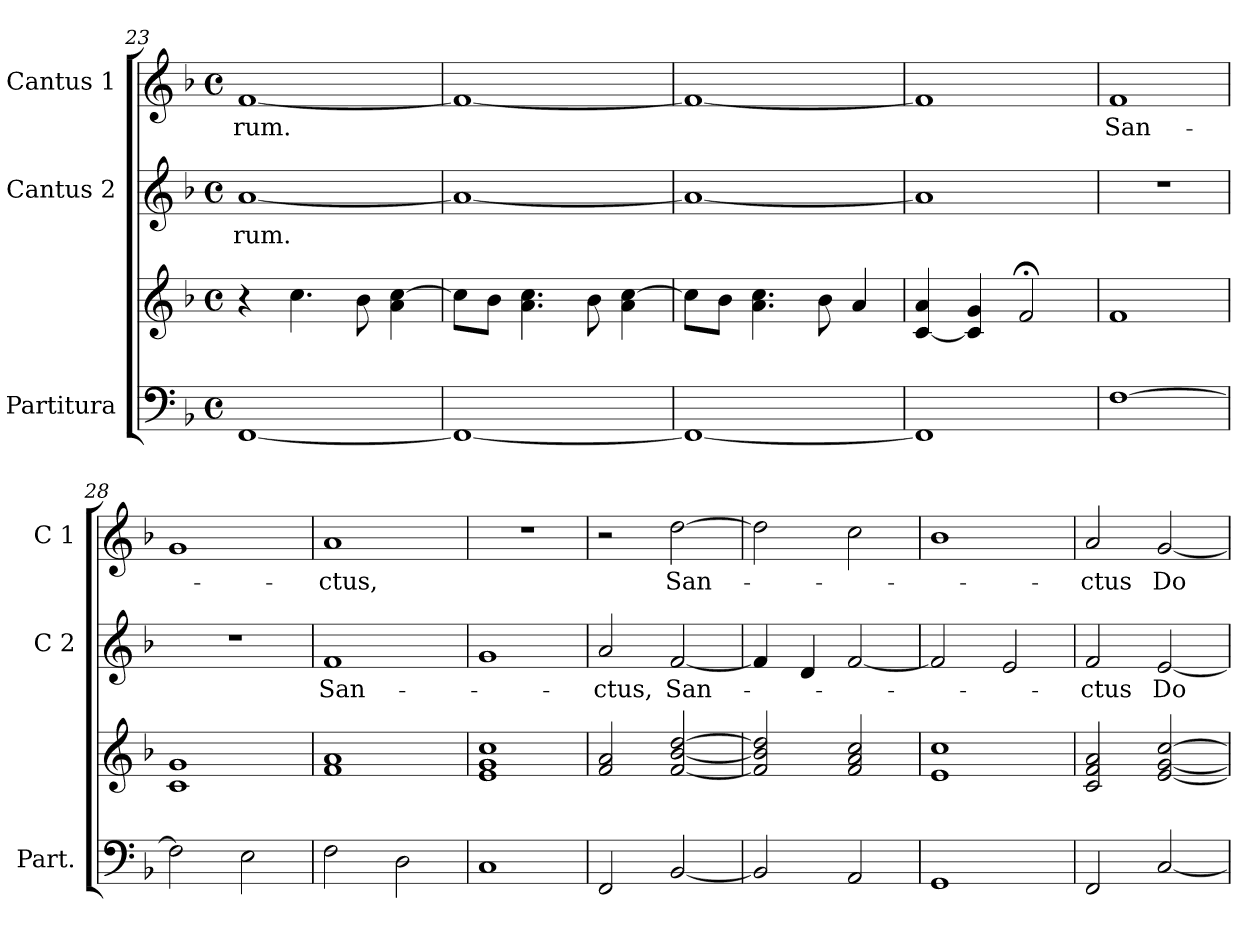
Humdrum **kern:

**kern	**kern	**kern	**text	**kern	**text
*part3	*part3	*part2	*part2	*part1	*part1
*staff4	*staff3	*staff2	*staff2	*staff1	*staff1
*I"Partitura	*	*I"Cantus 2	*	*I"Cantus 1	*
*I'Part.	*	*I'C 2	*	*I'C 1	*
!!LO:PB:g=z
*clefF4	*clefG2	*clefG2	*	*clefG2	*
*k[b-]	*k[b-]	*k[b-]	*	*k[b-]	*
*F:	*F:	*F:	*	*F:	*
*M4/4	*M4/4	*M4/4	*	*M4/4	*
*met(c)	*met(c)	*met(c)	*	*met(c)	*
=23	=23	=23	=23	=23	=23
!	!	!	!LO:LY:b	!	!
!	!	!	!	!	!LO:LY:b
[1FF	4r	[1a	-rum.	[1f	-rum.
.	4.cc!\	.	.	.	.
.	8b-!\	.	.	.	.
.	4a!\ [4cc!\	.	.	.	.
=24	=24	=24	=24	=24	=24
1FF_	8cc!\L]	1a_	.	1f_	.
.	8b-\J	.	.	.	.
.	4.a!\ 4.cc!\	.	.	.	.
.	8b-!\	.	.	.	.
.	4a!\ [4cc!\	.	.	.	.
=25	=25	=25	=25	=25	=25
1FF_	8cc!\L]	1a_	.	1f_	.
.	8b-\J	.	.	.	.
.	4.a!\ 4.cc!\	.	.	.	.
.	8b-!\	.	.	.	.
.	4a!/	.	.	.	.
=26	=26	=26	=26	=26	=26
1FF]	[4c!/ 4a!/	1a]	.	1f]	.
.	4c!/] 4g!/	.	.	.	.
.	2f;<!/	.	.	.	.
=27	=27	=27	=27	=27	=27
!	!	!	!	!	!LO:LY:b
[1F	1f!	1r	.	1f	San-
=28	=28	=28	=28	=28	=28
2F\]	1c! 1g!	1r	.	1g	.
2E\	.	.	.	.	.
=29	=29	=29	=29	=29	=29
!	!	!	!LO:LY:b	!	!
!	!	!	!	!	!LO:LY:b
2F\	1f! 1a!	1f	San-	1a	-ctus,
2D\	.	.	.	.	.
=30	=30	=30	=30	=30	=30
1C	1e! 1g! 1cc!	1g	.	1r	.
=31	=31	=31	=31	=31	=31
!	!	!	!LO:LY:b	!	!
2FF/	2f!/ 2a!/	2a/	-ctus,	2r	.
!	!	!	!LO:LY:b	!	!
!	!	!	!	!	!LO:LY:b
[2BB-/	[2f!/ [2b-!/ [2dd!/	[2f/	San-	[2dd\	San-
!!LO:LB:g=z
=32	=32	=32	=32	=32	=32
2BB-/]	2f!/] 2b-!/] 2dd!/]	4f/]	.	2dd\]	.
.	.	4d/	.	.	.
2AA/	2f!/ 2a!/ 2cc!/	[2f/	.	2cc\	.
=33	=33	=33	=33	=33	=33
1GG	1e! 1cc!	2f/]	.	1b-	.
.	.	2e/	.	.	.
=34	=34	=34	=34	=34	=34
!	!	!	!LO:LY:b	!	!
!	!	!	!	!	!LO:LY:b
2FF/	2c!/ 2f!/ 2a!/	2f/	-ctus	2a/	-ctus
!	!	!	!LO:LY:b	!	!
!	!	!	!	!	!LO:LY:b
[2C/	[2e!/ [2g!/ [2cc!/	[2e/	Do-	[2g/	Do-
=	=	=	=	=	=
*-	*-	*-	*-	*-	*-
